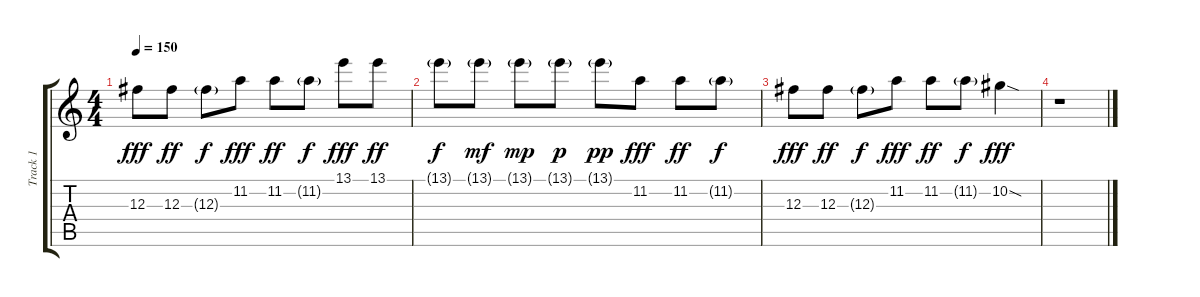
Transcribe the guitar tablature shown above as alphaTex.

\track ("Track 1" "Track 1") {instrument distortionguitar}
\staff {score tabs}
\tuning (Eb4 Bb3 Gb3 Db3 Ab2 Db2) {hide}
\ts (4 4)
\tempo 150
\clef g2
\ks c
12.3.8{dy fff} 12.3.8{dy ff} 12.3{g}.8{dy f} 11.2.8{dy fff} 11.2.8{dy ff} 11.2{g}.8{dy f} 13.1.8{dy fff} 13.1.8{dy ff} |
13.1{g}.8{dy f} 13.1{g}.8{dy mf} 13.1{g}.8{dy mp} 13.1{g}.8{dy p} 13.1{g}.8{dy pp} 11.2.8{dy fff} 11.2.8{dy ff} 11.2{g}.8{dy f} |
12.3.8{dy fff} 12.3.8{dy ff} 12.3{g}.8{dy f} 11.2.8{dy fff} 11.2.8{dy ff} 11.2{g}.8{dy f} 10.2{sod}.4{dy fff} |
r.1
